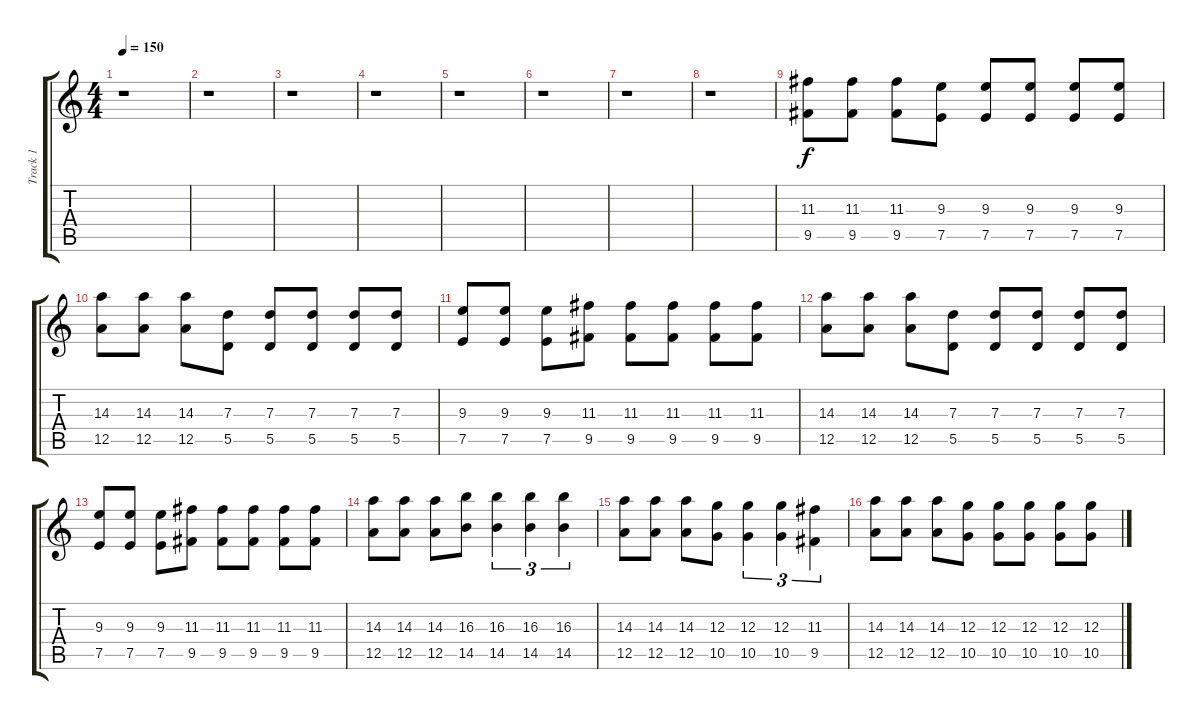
\track ("Track 1" "Track 1") {instrument distortionguitar}
\staff {score tabs}
\tuning (E4 B3 G3 D3 A2 D2) {hide}
\ts (4 4)
\tempo 150
\clef g2
\ks c
r.1{dy f} |
r.1 |
r.1 |
r.1 |
r.1 |
r.1 |
r.1 |
r.1 |
(11.3 9.5).8 (11.3 9.5).8 (11.3 9.5).8 (9.3 7.5).8 (9.3 7.5).8 (9.3 7.5).8 (9.3 7.5).8 (9.3 7.5).8 |
(14.3 12.5).8 (14.3 12.5).8 (14.3 12.5).8 (7.3 5.5).8 (7.3 5.5).8 (7.3 5.5).8 (7.3 5.5).8 (7.3 5.5).8 |
(9.3 7.5).8 (9.3 7.5).8 (9.3 7.5).8 (11.3 9.5).8 (11.3 9.5).8 (11.3 9.5).8 (11.3 9.5).8 (11.3 9.5).8 |
(14.3 12.5).8 (14.3 12.5).8 (14.3 12.5).8 (7.3 5.5).8 (7.3 5.5).8 (7.3 5.5).8 (7.3 5.5).8 (7.3 5.5).8 |
(9.3 7.5).8 (9.3 7.5).8 (9.3 7.5).8 (11.3 9.5).8 (11.3 9.5).8 (11.3 9.5).8 (11.3 9.5).8 (11.3 9.5).8 |
(14.3 12.5).8 (14.3 12.5).8 (14.3 12.5).8 (16.3 14.5).8 (16.3 14.5).4{tu (3 2)} (16.3 14.5).4{tu (3 2)} (16.3 14.5).4{tu (3 2)} |
(14.3 12.5).8 (14.3 12.5).8 (14.3 12.5).8 (12.3 10.5).8 (12.3 10.5).4{tu (3 2)} (12.3 10.5).4{tu (3 2)} (11.3 9.5).4{tu (3 2)} |
(14.3 12.5).8 (14.3 12.5).8 (14.3 12.5).8 (12.3 10.5).8 (12.3 10.5).8 (12.3 10.5).8 (12.3 10.5).8 (12.3 10.5).8
